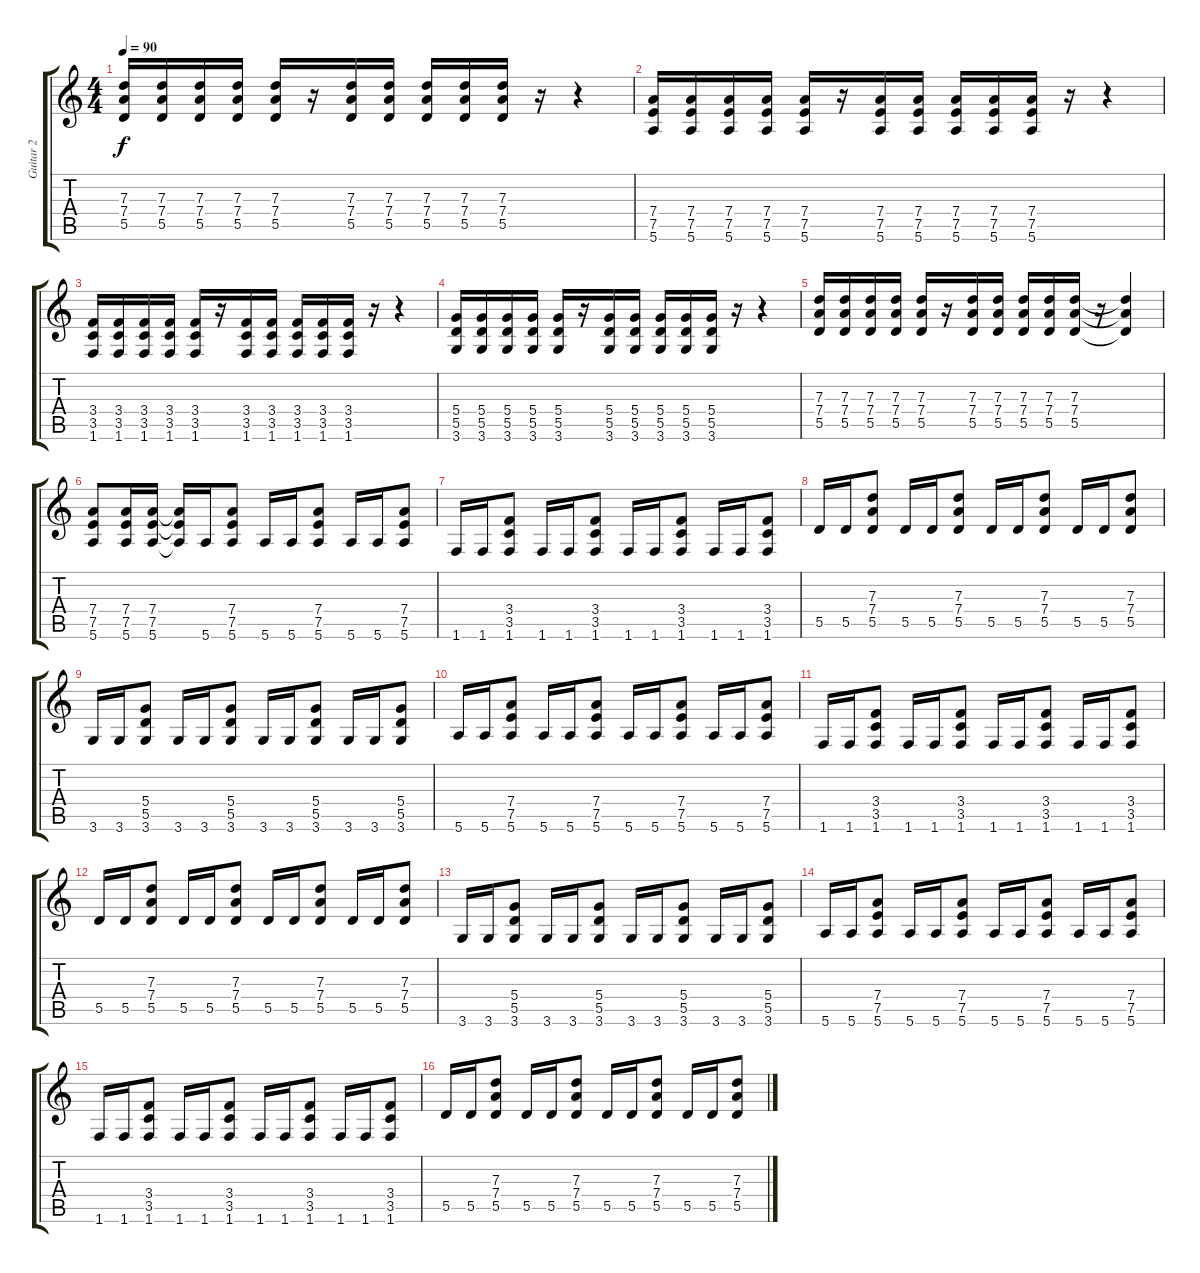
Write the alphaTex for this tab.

\track ("Guitar 2" "Guitar 2") {instrument acousticguitarnylon}
\staff {score tabs}
\tuning (E4 B3 G3 D3 A2 E2) {hide}
\ts (4 4)
\tempo 90
\clef g2
\ks c
(7.3 7.4 5.5).16{dy f} (7.3 7.4 5.5).16 (7.3 7.4 5.5).16 (7.3 7.4 5.5).16 (7.3 7.4 5.5).16 r.16 (7.3 7.4 5.5).16 (7.3 7.4 5.5).16 (7.3 7.4 5.5).16 (7.3 7.4 5.5).16 (7.3 7.4 5.5).16 r.16 r.4 |
(7.4 7.5 5.6).16 (7.4 7.5 5.6).16 (7.4 7.5 5.6).16 (7.4 7.5 5.6).16 (7.4 7.5 5.6).16 r.16 (7.4 7.5 5.6).16 (7.4 7.5 5.6).16 (7.4 7.5 5.6).16 (7.4 7.5 5.6).16 (7.4 7.5 5.6).16 r.16 r.4 |
(3.4 3.5 1.6).16 (3.4 3.5 1.6).16 (3.4 3.5 1.6).16 (3.4 3.5 1.6).16 (3.4 3.5 1.6).16 r.16 (3.4 3.5 1.6).16 (3.4 3.5 1.6).16 (3.4 3.5 1.6).16 (3.4 3.5 1.6).16 (3.4 3.5 1.6).16 r.16 r.4 |
(5.4 5.5 3.6).16 (5.4 5.5 3.6).16 (5.4 5.5 3.6).16 (5.4 5.5 3.6).16 (5.4 5.5 3.6).16 r.16 (5.4 5.5 3.6).16 (5.4 5.5 3.6).16 (5.4 5.5 3.6).16 (5.4 5.5 3.6).16 (5.4 5.5 3.6).16 r.16 r.4 |
(7.3 7.4 5.5).16 (7.3 7.4 5.5).16 (7.3 7.4 5.5).16 (7.3 7.4 5.5).16 (7.3 7.4 5.5).16 r.16 (7.3 7.4 5.5).16 (7.3 7.4 5.5).16 (7.3 7.4 5.5).16 (7.3 7.4 5.5).16 (7.3 7.4 5.5).16 r.16 (7.3{t} 7.4{t} 5.5{t}).4 |
(7.4 7.5 5.6).8{balance 8 instrument distortionguitar} (7.4 7.5 5.6).16 (7.4 7.5 5.6).16 (7.4{t} 7.5{t} 5.6{t}).16 5.6.16 (7.4 7.5 5.6).8 5.6.16 5.6.16 (7.4 7.5 5.6).8 5.6.16 5.6.16 (7.4 7.5 5.6).8 |
1.6.16 1.6.16 (3.4 3.5 1.6).8 1.6.16 1.6.16 (3.4 3.5 1.6).8 1.6.16 1.6.16 (3.4 3.5 1.6).8 1.6.16 1.6.16 (3.4 3.5 1.6).8 |
5.5.16 5.5.16 (7.3 7.4 5.5).8 5.5.16 5.5.16 (7.3 7.4 5.5).8 5.5.16 5.5.16 (7.3 7.4 5.5).8 5.5.16 5.5.16 (7.3 7.4 5.5).8 |
3.6.16 3.6.16 (5.4 5.5 3.6).8 3.6.16 3.6.16 (5.4 5.5 3.6).8 3.6.16 3.6.16 (5.4 5.5 3.6).8 3.6.16 3.6.16 (5.4 5.5 3.6).8 |
5.6.16 5.6.16 (7.4 7.5 5.6).8 5.6.16 5.6.16 (7.4 7.5 5.6).8 5.6.16 5.6.16 (7.4 7.5 5.6).8 5.6.16 5.6.16 (7.4 7.5 5.6).8 |
1.6.16 1.6.16 (3.4 3.5 1.6).8 1.6.16 1.6.16 (3.4 3.5 1.6).8 1.6.16 1.6.16 (3.4 3.5 1.6).8 1.6.16 1.6.16 (3.4 3.5 1.6).8 |
5.5.16 5.5.16 (7.3 7.4 5.5).8 5.5.16 5.5.16 (7.3 7.4 5.5).8 5.5.16 5.5.16 (7.3 7.4 5.5).8 5.5.16 5.5.16 (7.3 7.4 5.5).8 |
3.6.16 3.6.16 (5.4 5.5 3.6).8 3.6.16 3.6.16 (5.4 5.5 3.6).8 3.6.16 3.6.16 (5.4 5.5 3.6).8 3.6.16 3.6.16 (5.4 5.5 3.6).8 |
5.6.16 5.6.16 (7.4 7.5 5.6).8 5.6.16 5.6.16 (7.4 7.5 5.6).8 5.6.16 5.6.16 (7.4 7.5 5.6).8 5.6.16 5.6.16 (7.4 7.5 5.6).8 |
1.6.16 1.6.16 (3.4 3.5 1.6).8 1.6.16 1.6.16 (3.4 3.5 1.6).8 1.6.16 1.6.16 (3.4 3.5 1.6).8 1.6.16 1.6.16 (3.4 3.5 1.6).8 |
5.5.16 5.5.16 (7.3 7.4 5.5).8 5.5.16 5.5.16 (7.3 7.4 5.5).8 5.5.16 5.5.16 (7.3 7.4 5.5).8 5.5.16 5.5.16 (7.3 7.4 5.5).8
